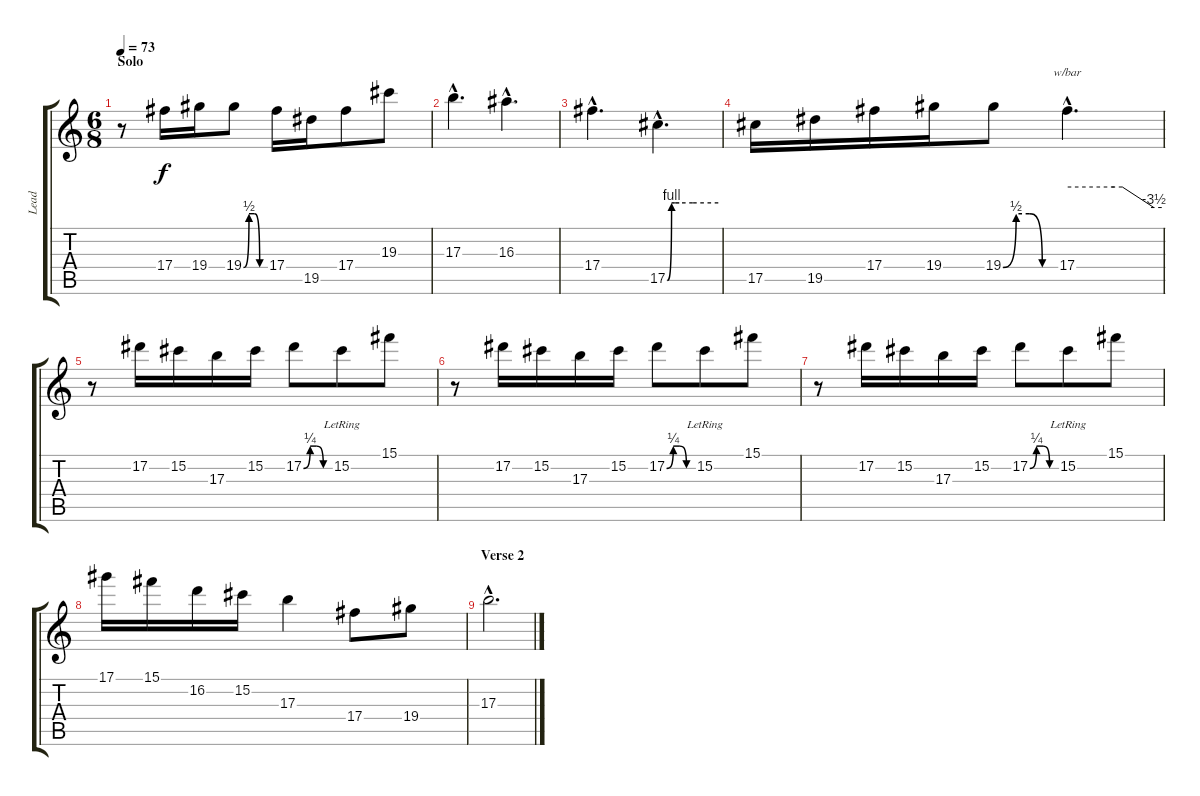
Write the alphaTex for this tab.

\track ("Lead" "Lead") {instrument electricguitarjazz}
\staff {score tabs}
\tuning (Eb4 Bb3 Gb3 Db3 Ab2 Eb2) {hide}
\ts (6 8)
\section ("" "Solo")
\tempo 73
\clef g2
\ks c
r.8{dy f} 17.4.16 19.4.16 19.4{be (custom 0 0 15 2 30 2 45 0 60 0)}.8 17.4.16 19.5.16 17.4.8 19.3.8 |
17.3{hac}.4{d} 16.3{hac}.4{d} |
17.4{hac}.4{d} 17.5{be (custom 0 0 5 4 8 4 10 4 14 4 30 4 60 4) hac}.4{d} |
17.5.16 19.5.16 17.4.16 19.4.16 19.4{be (custom 0 0 15 2 30 2 45 0 60 0)}.8 17.4{hac}.4{d tbe (custom default 0 0 30 0 35 0 55 -14 60 -14)} |
r.8 17.2.16 15.2.16 17.3.16 15.2.16 17.2{be (custom 0 0 15 1 30 1 45 0 60 0)}.8 15.2{lr}.8 15.1.8 |
r.8 17.2.16 15.2.16 17.3.16 15.2.16 17.2{be (custom 0 0 15 1 30 1 45 0 60 0)}.8 15.2{lr}.8 15.1.8 |
r.8 17.2.16 15.2.16 17.3.16 15.2.16 17.2{be (custom 0 0 15 1 30 1 45 0 60 0)}.8 15.2{lr}.8 15.1.8 |
17.1.16 15.1.16 16.2.16 15.2.16 17.3.4 17.4.8 19.4.8 |
\section ("" "Verse 2")
17.3{hac}.2{d}
